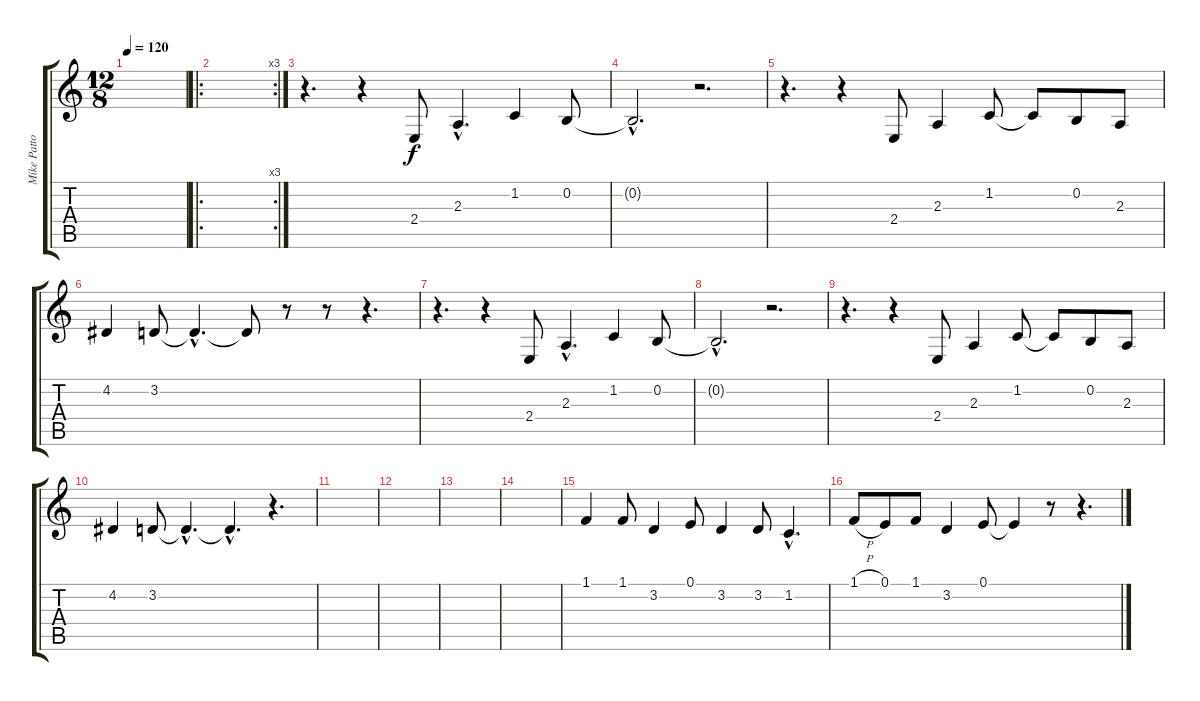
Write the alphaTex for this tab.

\track ("Mike Patton" "Mike Patto") {instrument voiceoohs}
\staff {score tabs}
\tuning (E4 B3 G3 D3 A2 E2) {hide}
\ts (12 8)
\tempo 120
\clef g2
\ks c
|
\ro
\rc 3
|
r.4{d} r.4 2.4.8 2.3{hac}.4{d} 1.2.4 0.2.8 |
0.2{hac t}.2{d} r.2{d} |
r.4{d} r.4 2.4.8 2.3.4 1.2.8 1.2{t}.8 0.2.8 2.3.8 |
4.2.4 3.2.8 3.2{hac t}.4{d} 3.2{t}.8 r.8 r.8 r.4{d} |
r.4{d} r.4 2.4.8 2.3{hac}.4{d} 1.2.4 0.2.8 |
0.2{hac t}.2{d} r.2{d} |
r.4{d} r.4 2.4.8 2.3.4 1.2.8 1.2{t}.8 0.2.8 2.3.8 |
4.2.4 3.2.8 3.2{hac t}.4{d} 3.2{hac t}.4{d} r.4{d} |
|
|
|
|
1.1.4 1.1.8 3.2.4 0.1.8 3.2.4 3.2.8 1.2{hac}.4{d} |
1.1{h}.8 0.1.8 1.1.8 3.2.4 0.1.8 0.1{t}.4 r.8 r.4{d}
